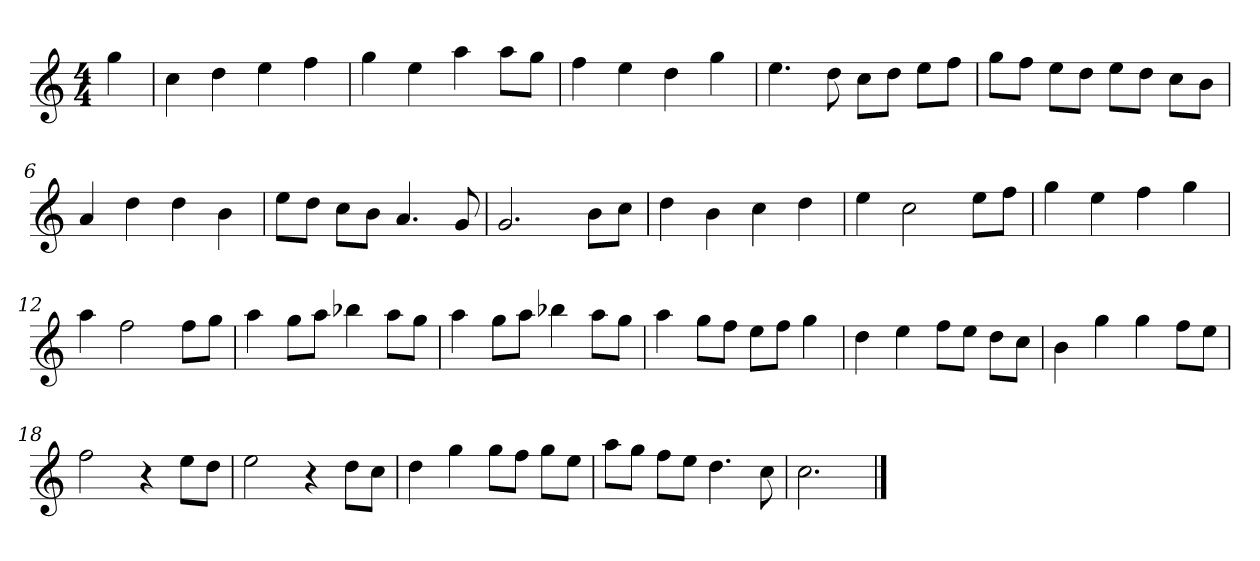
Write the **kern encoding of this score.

**kern
*part1
*staff1
*k[]
*M4/4
*MM120
=
4gg
=1
4cc
4dd
4ee
4ff
=2
4gg
4ee
4aa
8aaL
8ggJ
=3
4ff
4ee
4dd
4gg
=4
4.ee
8dd
8ccL
8ddJ
8eeL
8ffJ
=5
8ggL
8ffJ
8eeL
8ddJ
8eeL
8ddJ
8ccL
8bJ
=6
4a
4dd
4dd
4b
=7
8eeL
8ddJ
8ccL
8bJ
4.a
8g
=8
2.g
8bL
8ccJ
=9
4dd
4b
4cc
4dd
=10
4ee
2cc
8eeL
8ffJ
=11
4gg
4ee
4ff
4gg
=12
4aa
2ff
8ffL
8ggJ
=13
4aa
8ggL
8aaJ
4bb-X
8aaL
8ggJ
=14
4aa
8ggL
8aaJ
4bb-X
8aaL
8ggJ
=15
4aa
8ggL
8ffJ
8eeL
8ffJ
4gg
=16
4dd
4ee
8ffL
8eeJ
8ddL
8ccJ
=17
4b
4gg
4gg
8ffL
8eeJ
=18
2ff
4r
8eeL
8ddJ
=19
2ee
4r
8ddL
8ccJ
=20
4dd
4gg
8ggL
8ffJ
8ggL
8eeJ
=21
8aaL
8ggJ
8ffL
8eeJ
4.dd
8cc
=22
2.cc
==
*-
